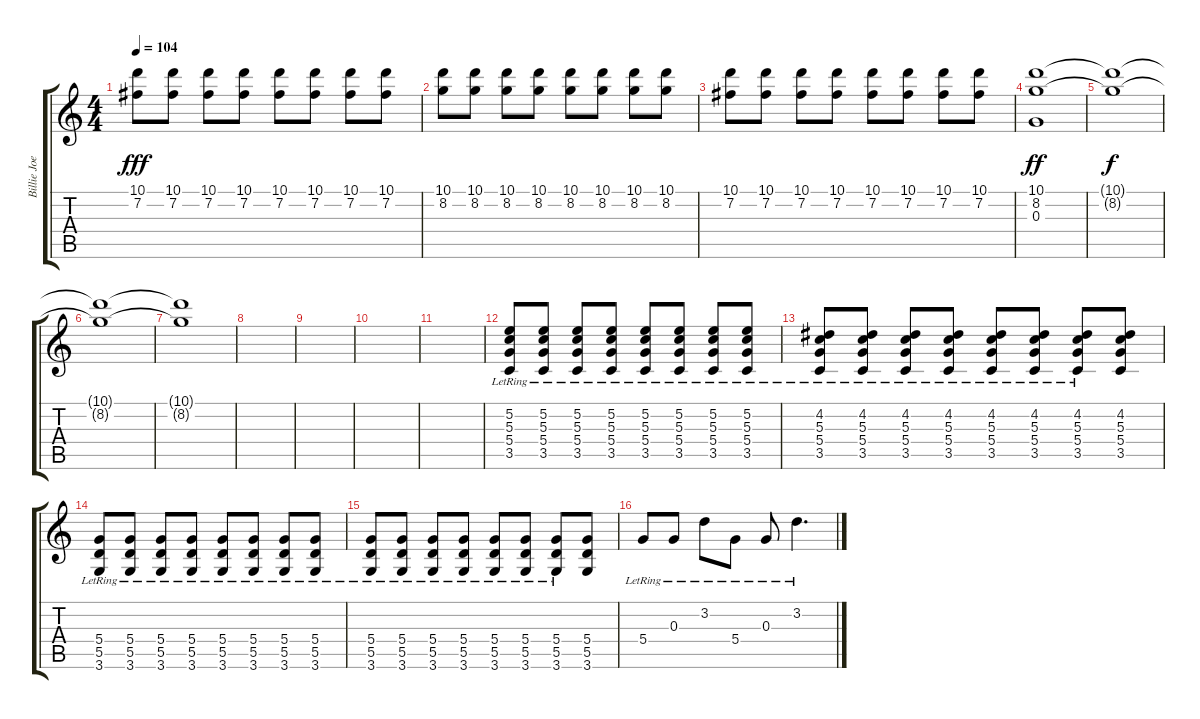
\track ("Billie Joe Armstrong" "Billie Joe") {instrument acousticguitarsteel}
\staff {score tabs}
\tuning (E4 B3 G3 D3 A2 E2) {hide}
\ts (4 4)
\tempo 104
\clef g2
\ks c
(10.1 7.2).8{dy fff instrument distortionguitar} (10.1 7.2).8 (10.1 7.2).8 (10.1 7.2).8 (10.1 7.2).8 (10.1 7.2).8 (10.1 7.2).8 (10.1 7.2).8 |
(10.1 8.2).8{instrument distortionguitar} (10.1 8.2).8 (10.1 8.2).8 (10.1 8.2).8 (10.1 8.2).8 (10.1 8.2).8 (10.1 8.2).8 (10.1 8.2).8 |
(10.1 7.2).8{instrument distortionguitar} (10.1 7.2).8 (10.1 7.2).8 (10.1 7.2).8 (10.1 7.2).8 (10.1 7.2).8 (10.1 7.2).8 (10.1 7.2).8 |
(10.1 8.2 0.3).1{dy ff volume 4 instrument acousticguitarnylon} |
(10.1{t} 8.2{t}).1{dy f} |
(10.1{t} 8.2{t}).1 |
(10.1{t} 8.2{t}).1 |
|
|
|
|
(5.2{lr} 5.3{lr} 5.4{lr} 3.5{lr}).8{instrument distortionguitar} (5.2{lr} 5.3{lr} 5.4{lr} 3.5{lr}).8 (5.2{lr} 5.3{lr} 5.4{lr} 3.5{lr}).8 (5.2{lr} 5.3{lr} 5.4{lr} 3.5{lr}).8 (5.2{lr} 5.3{lr} 5.4{lr} 3.5{lr}).8 (5.2{lr} 5.3{lr} 5.4{lr} 3.5{lr}).8 (5.2{lr} 5.3{lr} 5.4{lr} 3.5{lr}).8 (5.2{lr} 5.3{lr} 5.4 3.5{lr}).8 |
(4.2{lr} 5.3{lr} 5.4{lr} 3.5{lr}).8{instrument distortionguitar} (4.2{lr} 5.3{lr} 5.4{lr} 3.5{lr}).8 (4.2{lr} 5.3{lr} 5.4{lr} 3.5{lr}).8 (4.2{lr} 5.3{lr} 5.4{lr} 3.5{lr}).8 (4.2{lr} 5.3{lr} 5.4{lr} 3.5{lr}).8 (4.2{lr} 5.3{lr} 5.4{lr} 3.5{lr}).8 (4.2{lr} 5.3{lr} 5.4{lr} 3.5{lr}).8 (4.2 5.3 5.4 3.5).8 |
(5.4{lr} 5.5{lr} 3.6{lr}).8{instrument distortionguitar} (5.4{lr} 5.5{lr} 3.6{lr}).8 (5.4{lr} 5.5{lr} 3.6{lr}).8 (5.4{lr} 5.5{lr} 3.6{lr}).8 (5.4{lr} 5.5{lr} 3.6{lr}).8 (5.4{lr} 5.5{lr} 3.6{lr}).8 (5.4{lr} 5.5{lr} 3.6{lr}).8 (5.4{lr} 5.5{lr} 3.6{lr}).8 |
(5.4{lr} 5.5{lr} 3.6{lr}).8{instrument distortionguitar} (5.4{lr} 5.5{lr} 3.6{lr}).8 (5.4{lr} 5.5{lr} 3.6{lr}).8 (5.4{lr} 5.5{lr} 3.6{lr}).8 (5.4{lr} 5.5{lr} 3.6{lr}).8 (5.4{lr} 5.5{lr} 3.6{lr}).8 (5.4{lr} 5.5{lr} 3.6{lr}).8 (5.4 5.5 3.6).8 |
5.4{lr}.8{instrument distortionguitar} 0.3{lr}.8 3.2{lr}.8 5.4{lr}.8 0.3{lr}.8 3.2{lr}.4{d}
